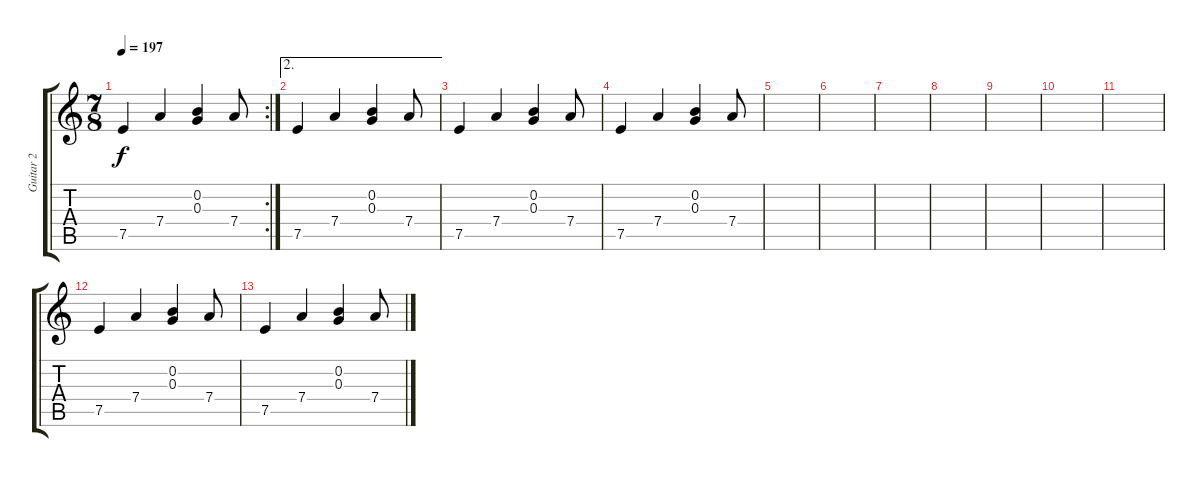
\track ("Guitar 2" "Guitar 2") {instrument overdrivenguitar}
\staff {score tabs}
\tuning (E4 B3 G3 D3 A2 E2) {hide}
\rc 2
\ts (7 8)
\tempo 197
\clef g2
\ks c
7.5.4{dy f} 7.4.4 (0.2 0.3).4 7.4.8 |
\ae 2
7.5.4 7.4.4 (0.2 0.3).4 7.4.8 |
7.5.4 7.4.4 (0.2 0.3).4 7.4.8 |
7.5.4 7.4.4 (0.2 0.3).4 7.4.8 |
|
|
|
|
|
|
|
7.5.4 7.4.4 (0.2 0.3).4 7.4.8 |
7.5.4 7.4.4 (0.2 0.3).4 7.4.8
